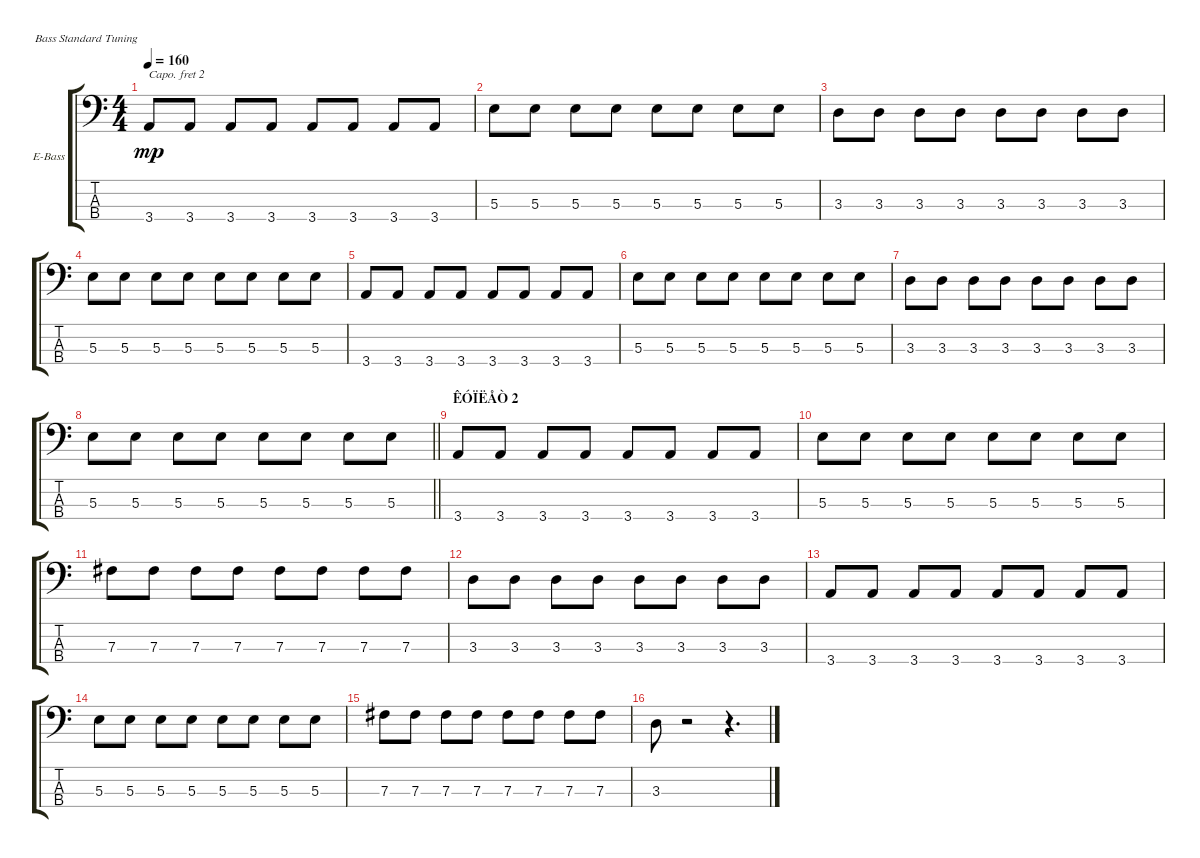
\bracketExtendMode groupsimilarinstruments
\firstSystemTrackNameOrientation horizontal
\otherSystemsTrackNameOrientation horizontal
\track ("Electric Bass" "E-Bass") {instrument electricbassfinger}
\staff {score tabs}
\capo 2
\tuning (G2 D2 A1 E1)
\ts (4 4)
\tempo 160
\clef f4
\ks c
3.4.8{dy mp} 3.4.8 3.4.8 3.4.8 3.4.8 3.4.8 3.4.8 3.4.8 |
5.3.8 5.3.8 5.3.8 5.3.8 5.3.8 5.3.8 5.3.8 5.3.8 |
3.3.8 3.3.8 3.3.8 3.3.8 3.3.8 3.3.8 3.3.8 3.3.8 |
5.3.8 5.3.8 5.3.8 5.3.8 5.3.8 5.3.8 5.3.8 5.3.8 |
3.4.8 3.4.8 3.4.8 3.4.8 3.4.8 3.4.8 3.4.8 3.4.8 |
5.3.8 5.3.8 5.3.8 5.3.8 5.3.8 5.3.8 5.3.8 5.3.8 |
3.3.8 3.3.8 3.3.8 3.3.8 3.3.8 3.3.8 3.3.8 3.3.8 |
\barLineRight lightlight
5.3.8 5.3.8 5.3.8 5.3.8 5.3.8 5.3.8 5.3.8 5.3.8 |
\section ("" "ÊÓÏËÅÒ 2")
3.4.8 3.4.8 3.4.8 3.4.8 3.4.8 3.4.8 3.4.8 3.4.8 |
5.3.8 5.3.8 5.3.8 5.3.8 5.3.8 5.3.8 5.3.8 5.3.8 |
7.3.8 7.3.8 7.3.8 7.3.8 7.3.8 7.3.8 7.3.8 7.3.8 |
3.3.8 3.3.8 3.3.8 3.3.8 3.3.8 3.3.8 3.3.8 3.3.8 |
3.4.8 3.4.8 3.4.8 3.4.8 3.4.8 3.4.8 3.4.8 3.4.8 |
5.3.8 5.3.8 5.3.8 5.3.8 5.3.8 5.3.8 5.3.8 5.3.8 |
7.3.8 7.3.8 7.3.8 7.3.8 7.3.8 7.3.8 7.3.8 7.3.8 |
3.3.8 r.2 r.4{d}
